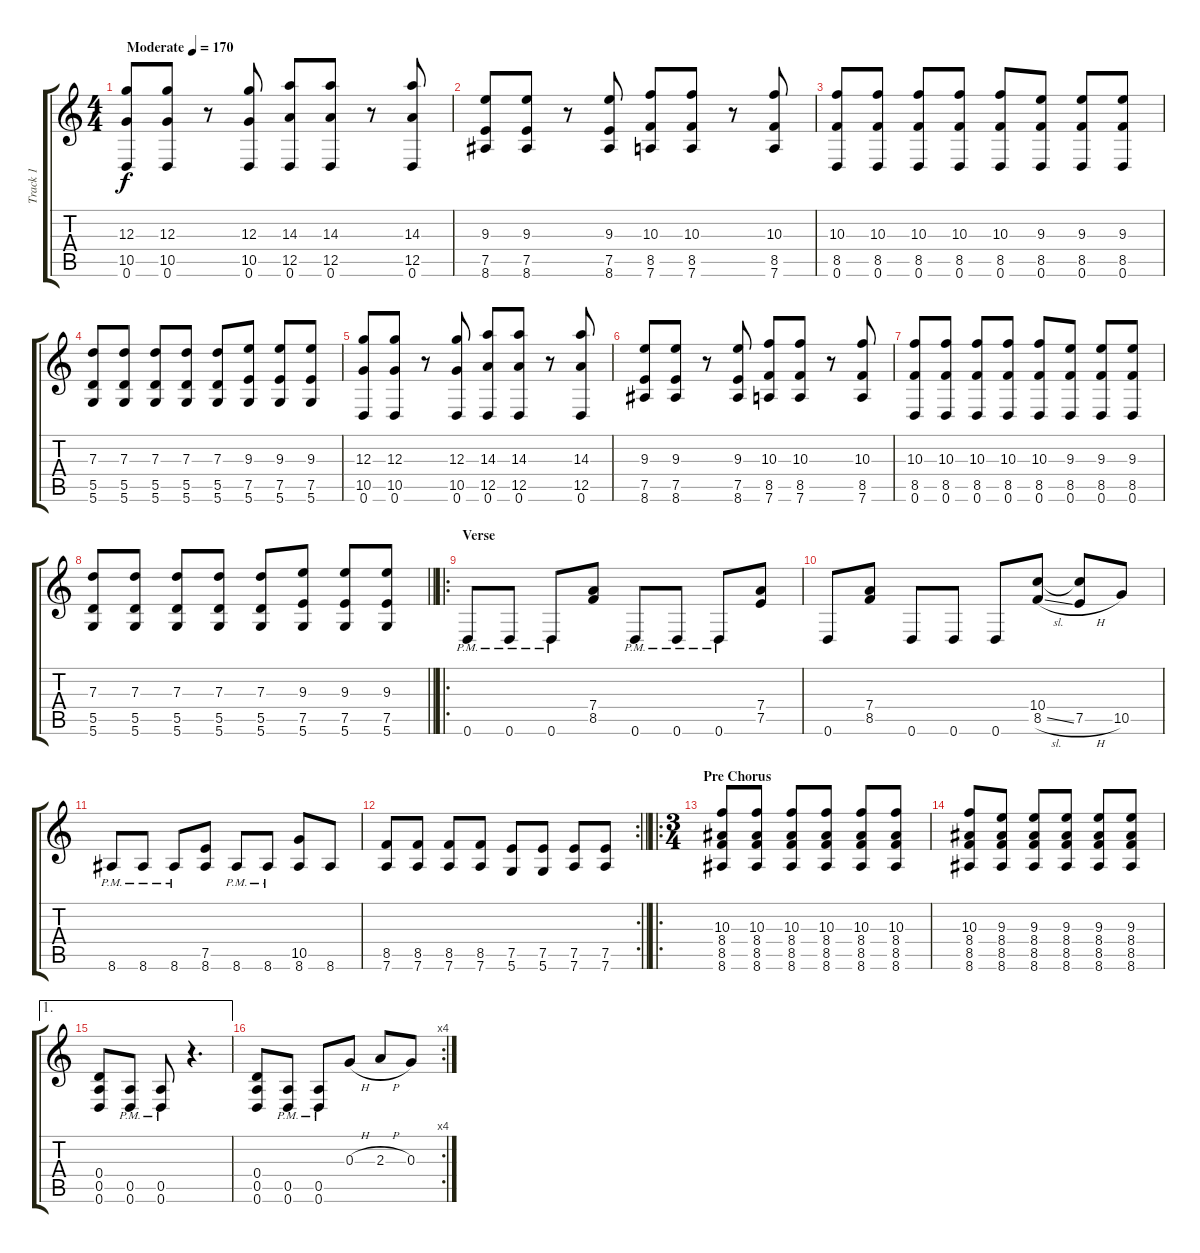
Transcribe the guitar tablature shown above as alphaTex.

\track ("Track 1" "Track 1") {instrument distortionguitar}
\staff {score tabs}
\tuning (E4 B3 G3 D3 A2 D2) {hide}
\ts (4 4)
\tempo (170 "Moderate")
\clef g2
\ks c
(12.3 10.5 0.6).8{dy f instrument distortionguitar} (12.3 10.5 0.6).8 r.8 (12.3 10.5 0.6).8 (14.3 12.5 0.6).8 (14.3 12.5 0.6).8 r.8 (14.3 12.5 0.6).8 |
(9.3 7.5 8.6).8 (9.3 7.5 8.6).8 r.8 (9.3 7.5 8.6).8 (10.3 8.5 7.6).8 (10.3 8.5 7.6).8 r.8 (10.3 8.5 7.6).8 |
(10.3 8.5 0.6).8 (10.3 8.5 0.6).8 (10.3 8.5 0.6).8 (10.3 8.5 0.6).8 (10.3 8.5 0.6).8 (9.3 8.5 0.6).8 (9.3 8.5 0.6).8 (9.3 8.5 0.6).8 |
(7.3 5.5 5.6).8 (7.3 5.5 5.6).8 (7.3 5.5 5.6).8 (7.3 5.5 5.6).8 (7.3 5.5 5.6).8 (9.3 7.5 5.6).8 (9.3 7.5 5.6).8 (9.3 7.5 5.6).8 |
(12.3 10.5 0.6).8 (12.3 10.5 0.6).8 r.8 (12.3 10.5 0.6).8 (14.3 12.5 0.6).8 (14.3 12.5 0.6).8 r.8 (14.3 12.5 0.6).8 |
(9.3 7.5 8.6).8 (9.3 7.5 8.6).8 r.8 (9.3 7.5 8.6).8 (10.3 8.5 7.6).8 (10.3 8.5 7.6).8 r.8 (10.3 8.5 7.6).8 |
(10.3 8.5 0.6).8 (10.3 8.5 0.6).8 (10.3 8.5 0.6).8 (10.3 8.5 0.6).8 (10.3 8.5 0.6).8 (9.3 8.5 0.6).8 (9.3 8.5 0.6).8 (9.3 8.5 0.6).8 |
\barLineRight lightlight
(7.3 5.5 5.6).8 (7.3 5.5 5.6).8 (7.3 5.5 5.6).8 (7.3 5.5 5.6).8 (7.3 5.5 5.6).8 (9.3 7.5 5.6).8 (9.3 7.5 5.6).8 (9.3 7.5 5.6).8 |
\ro
\section ("" "Verse")
0.6{pm}.8 0.6{pm}.8 0.6{pm}.8 (7.4 8.5).8 0.6{pm}.8 0.6{pm}.8 0.6{pm}.8 (7.4 7.5).8 |
0.6.8 (7.4 8.5).8 0.6.8 0.6.8 0.6.8 (10.4 8.5{sl}).8 (10.4{t} 7.5{h}).8 10.5.8 |
8.6{pm}.8 8.6{pm}.8 8.6{pm}.8 (7.5 8.6).8 8.6{pm}.8 8.6{pm}.8 (10.5 8.6).8 8.6.8 |
\rc 2
\barLineRight lightlight
(8.5 7.6).8 (8.5 7.6).8 (8.5 7.6).8 (8.5 7.6).8 (7.5 5.6).8 (7.5 5.6).8 (7.5 7.6).8 (7.5 7.6).8 |
\ro
\ts (3 4)
\section ("" "Pre Chorus")
(10.3 8.4 8.5 8.6).8 (10.3 8.4 8.5 8.6).8 (10.3 8.4 8.5 8.6).8 (10.3 8.4 8.5 8.6).8 (10.3 8.4 8.5 8.6).8 (10.3 8.4 8.5 8.6).8 |
(10.3 8.4 8.5 8.6).8 (9.3 8.4 8.5 8.6).8 (9.3 8.4 8.5 8.6).8 (9.3 8.4 8.5 8.6).8 (9.3 8.4 8.5 8.6).8 (9.3 8.4 8.5 8.6).8 |
\ae 1
(0.4 0.5 0.6).8 (0.5{pm} 0.6{pm}).8 (0.5{pm} 0.6{pm}).8 r.4{d} |
\rc 4
(0.4 0.5 0.6).8 (0.5{pm} 0.6{pm}).8 (0.5{pm} 0.6{pm}).8 0.3{h}.8 2.3{h}.8 0.3.8
